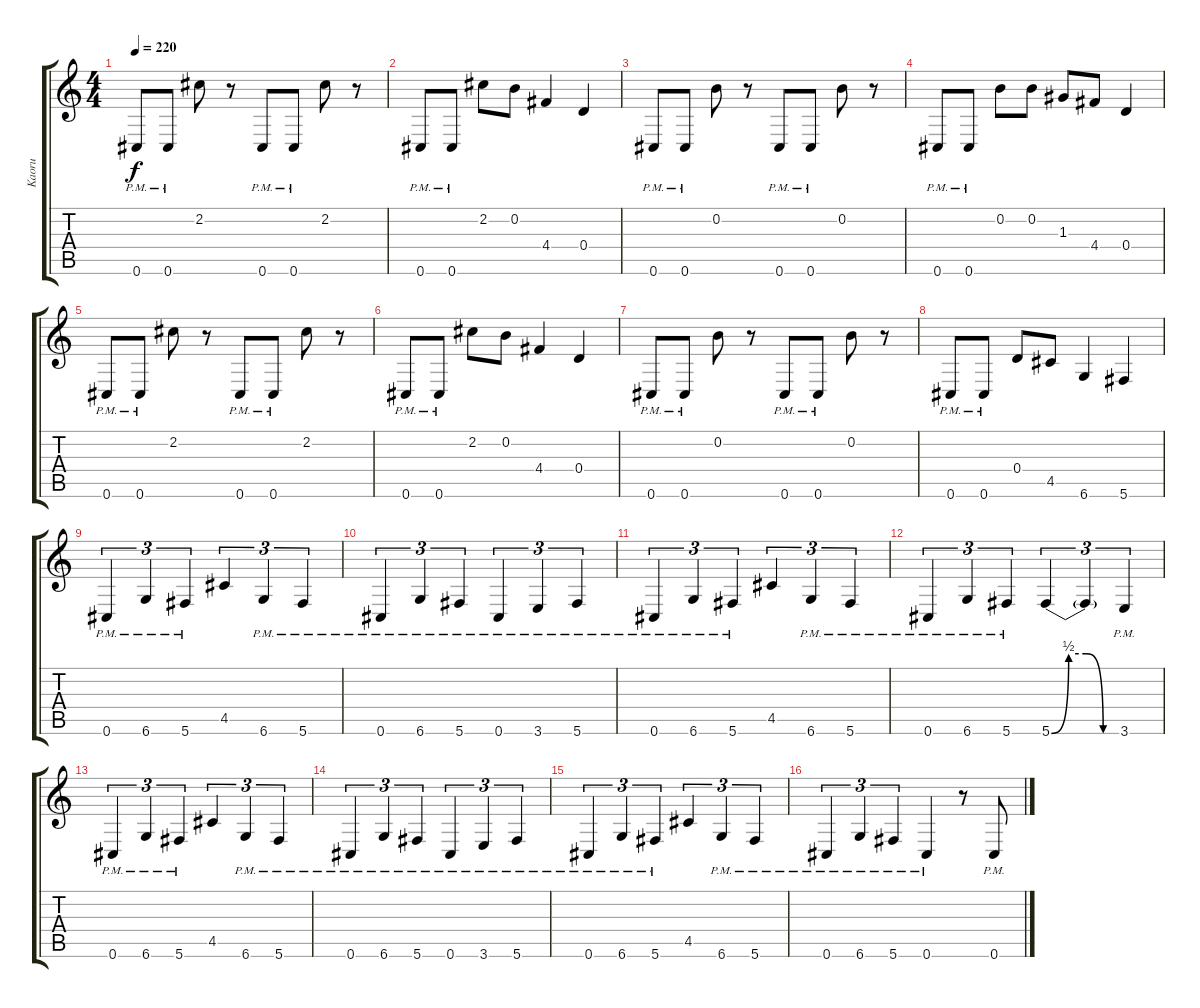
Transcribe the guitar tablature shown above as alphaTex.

\track ("Kaoru" "Kaoru") {instrument distortionguitar}
\staff {score tabs}
\tuning (D4 B3 G3 D3 A2 Db2) {hide}
\ts (4 4)
\tempo 220
\clef g2
\ks c
0.6{pm}.8{dy f} 0.6{pm}.8 2.2.8 r.8 0.6{pm}.8 0.6{pm}.8 2.2.8 r.8 |
0.6{pm}.8 0.6{pm}.8 2.2.8 0.2.8 4.4.4 0.4.4 |
0.6{pm}.8 0.6{pm}.8 0.2.8 r.8 0.6{pm}.8 0.6{pm}.8 0.2.8 r.8 |
0.6{pm}.8 0.6{pm}.8 0.2.8 0.2.8 1.3.8 4.4.8 0.4.4 |
0.6{pm}.8 0.6{pm}.8 2.2.8 r.8 0.6{pm}.8 0.6{pm}.8 2.2.8 r.8 |
0.6{pm}.8 0.6{pm}.8 2.2.8 0.2.8 4.4.4 0.4.4 |
0.6{pm}.8 0.6{pm}.8 0.2.8 r.8 0.6{pm}.8 0.6{pm}.8 0.2.8 r.8 |
0.6{pm}.8 0.6{pm}.8 0.4.8 4.5.8 6.6.4 5.6.4 |
0.6{pm}.4{tu (3 2)} 6.6{pm}.4{tu (3 2)} 5.6{pm}.4{tu (3 2)} 4.5.4{tu (3 2)} 6.6{pm}.4{tu (3 2)} 5.6{pm}.4{tu (3 2)} |
0.6{pm}.4{tu (3 2)} 6.6{pm}.4{tu (3 2)} 5.6{pm}.4{tu (3 2)} 0.6{pm}.4{tu (3 2)} 3.6{pm}.4{tu (3 2)} 5.6{pm}.4{tu (3 2)} |
0.6{pm}.4{tu (3 2)} 6.6{pm}.4{tu (3 2)} 5.6{pm}.4{tu (3 2)} 4.5.4{tu (3 2)} 6.6{pm}.4{tu (3 2)} 5.6{pm}.4{tu (3 2)} |
0.6{pm}.4{tu (3 2)} 6.6{pm}.4{tu (3 2)} 5.6{pm}.4{tu (3 2)} 5.6{be (custom 0 0 15 2 30 2 45 0 60 0)}.4{tu (3 2)} 5.6{t}.4{tu (3 2)} 3.6{pm}.4{tu (3 2)} |
0.6{pm}.4{tu (3 2)} 6.6{pm}.4{tu (3 2)} 5.6{pm}.4{tu (3 2)} 4.5.4{tu (3 2)} 6.6{pm}.4{tu (3 2)} 5.6{pm}.4{tu (3 2)} |
0.6{pm}.4{tu (3 2)} 6.6{pm}.4{tu (3 2)} 5.6{pm}.4{tu (3 2)} 0.6{pm}.4{tu (3 2)} 3.6{pm}.4{tu (3 2)} 5.6{pm}.4{tu (3 2)} |
0.6{pm}.4{tu (3 2)} 6.6{pm}.4{tu (3 2)} 5.6{pm}.4{tu (3 2)} 4.5.4{tu (3 2)} 6.6{pm}.4{tu (3 2)} 5.6{pm}.4{tu (3 2)} |
0.6{pm}.4{tu (3 2)} 6.6{pm}.4{tu (3 2)} 5.6{pm}.4{tu (3 2)} 0.6{pm}.4 r.8 0.6{pm}.8
